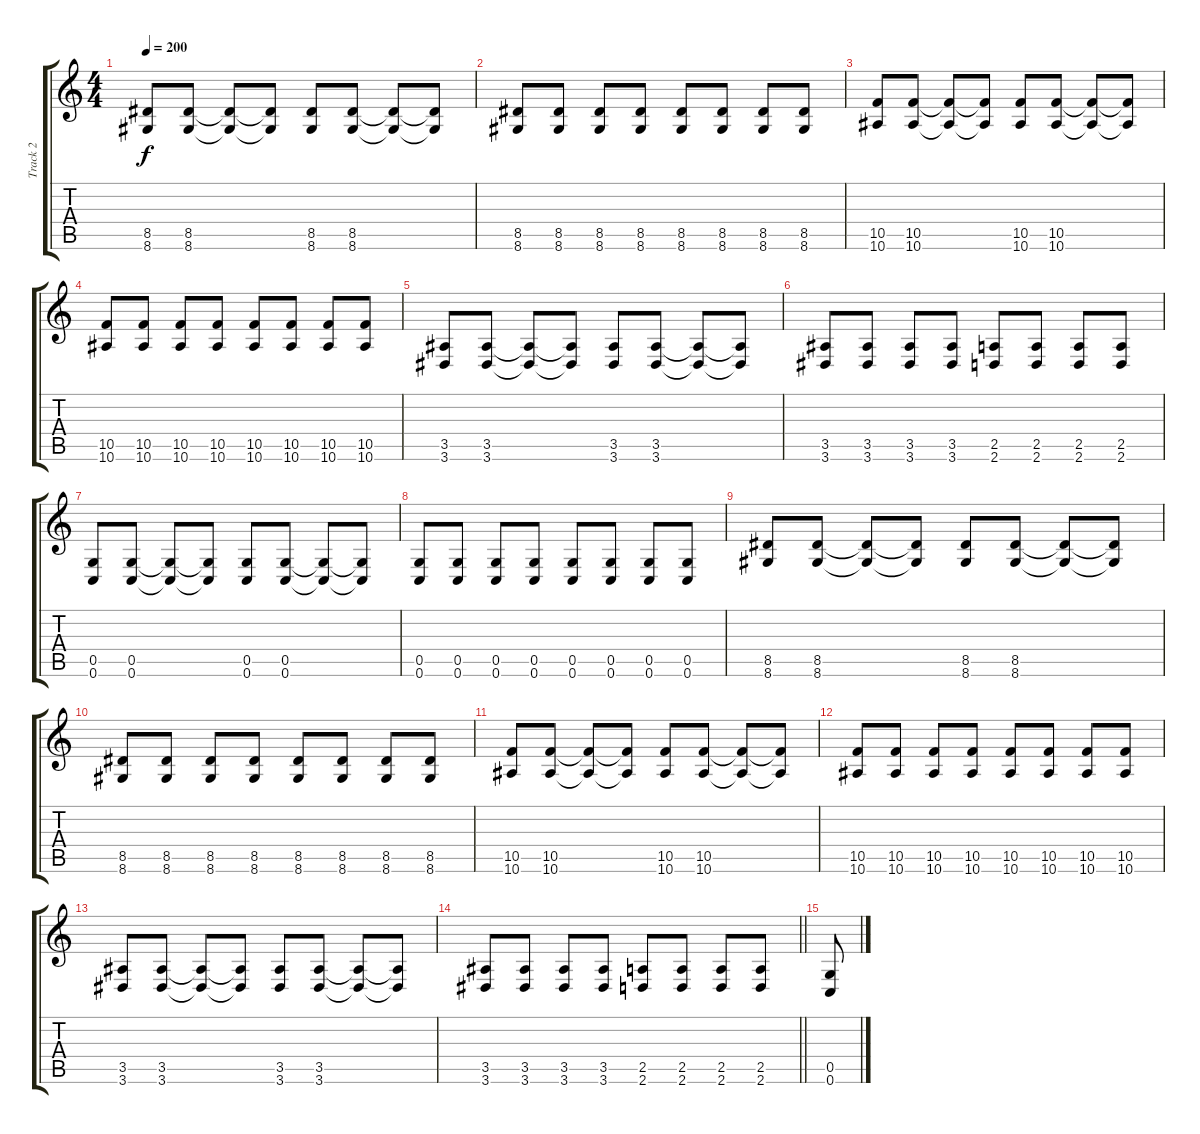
\track ("Track 2" "Track 2") {instrument distortionguitar}
\staff {score tabs}
\tuning (D4 A3 F3 C3 G2 C2) {hide}
\ts (4 4)
\tempo 200
\clef g2
\ks c
(8.5 8.6).8{dy f} (8.5 8.6).8 (8.5{t} 8.6{t}).8 (8.5{t} 8.6{t}).8 (8.5 8.6).8 (8.5 8.6).8 (8.5{t} 8.6{t}).8 (8.5{t} 8.6{t}).8 |
(8.5 8.6).8 (8.5 8.6).8 (8.5 8.6).8 (8.5 8.6).8 (8.5 8.6).8 (8.5 8.6).8 (8.5 8.6).8 (8.5 8.6).8 |
(10.5 10.6).8 (10.5 10.6).8 (10.5{t} 10.6{t}).8 (10.5{t} 10.6{t}).8 (10.5 10.6).8 (10.5 10.6).8 (10.5{t} 10.6{t}).8 (10.5{t} 10.6{t}).8 |
(10.5 10.6).8 (10.5 10.6).8 (10.5 10.6).8 (10.5 10.6).8 (10.5 10.6).8 (10.5 10.6).8 (10.5 10.6).8 (10.5 10.6).8 |
(3.5 3.6).8 (3.5 3.6).8 (3.5{t} 3.6{t}).8 (3.5{t} 3.6{t}).8 (3.5 3.6).8 (3.5 3.6).8 (3.5{t} 3.6{t}).8 (3.5{t} 3.6{t}).8 |
(3.5 3.6).8 (3.5 3.6).8 (3.5 3.6).8 (3.5 3.6).8 (2.5 2.6).8 (2.5 2.6).8 (2.5 2.6).8 (2.5 2.6).8 |
(0.5 0.6).8 (0.5 0.6).8 (0.5{t} 0.6{t}).8 (0.5{t} 0.6{t}).8 (0.5 0.6).8 (0.5 0.6).8 (0.5{t} 0.6{t}).8 (0.5{t} 0.6{t}).8 |
(0.5 0.6).8 (0.5 0.6).8 (0.5 0.6).8 (0.5 0.6).8 (0.5 0.6).8 (0.5 0.6).8 (0.5 0.6).8 (0.5 0.6).8 |
(8.5 8.6).8 (8.5 8.6).8 (8.5{t} 8.6{t}).8 (8.5{t} 8.6{t}).8 (8.5 8.6).8 (8.5 8.6).8 (8.5{t} 8.6{t}).8 (8.5{t} 8.6{t}).8 |
(8.5 8.6).8 (8.5 8.6).8 (8.5 8.6).8 (8.5 8.6).8 (8.5 8.6).8 (8.5 8.6).8 (8.5 8.6).8 (8.5 8.6).8 |
(10.5 10.6).8 (10.5 10.6).8 (10.5{t} 10.6{t}).8 (10.5{t} 10.6{t}).8 (10.5 10.6).8 (10.5 10.6).8 (10.5{t} 10.6{t}).8 (10.5{t} 10.6{t}).8 |
(10.5 10.6).8 (10.5 10.6).8 (10.5 10.6).8 (10.5 10.6).8 (10.5 10.6).8 (10.5 10.6).8 (10.5 10.6).8 (10.5 10.6).8 |
(3.5 3.6).8 (3.5 3.6).8 (3.5{t} 3.6{t}).8 (3.5{t} 3.6{t}).8 (3.5 3.6).8 (3.5 3.6).8 (3.5{t} 3.6{t}).8 (3.5{t} 3.6{t}).8 |
\barLineRight lightlight
(3.5 3.6).8 (3.5 3.6).8 (3.5 3.6).8 (3.5 3.6).8 (2.5 2.6).8 (2.5 2.6).8 (2.5 2.6).8 (2.5 2.6).8 |
(0.5 0.6).8
